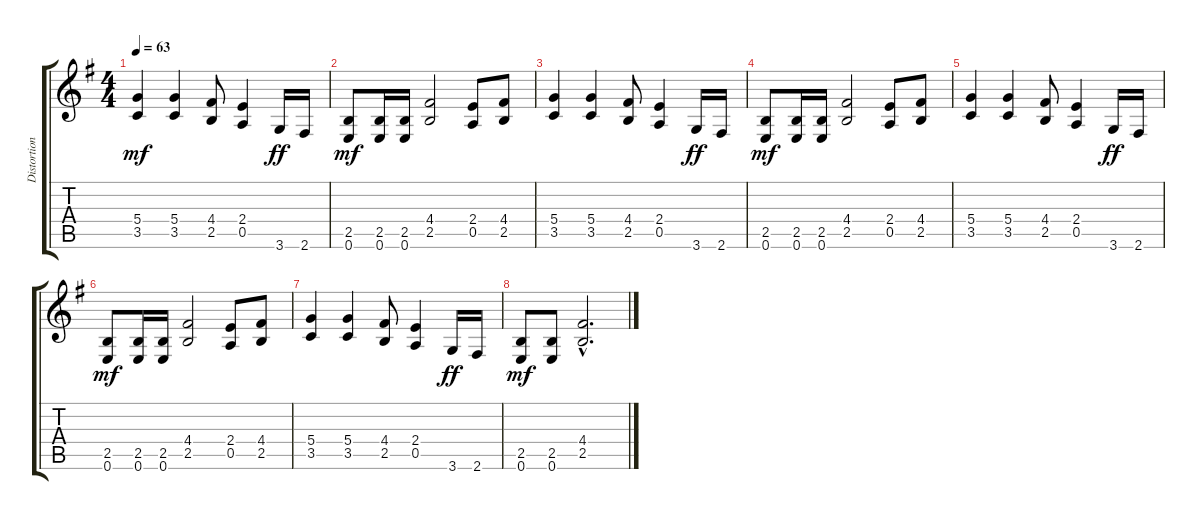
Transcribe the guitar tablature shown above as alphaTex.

\track ("Distortion" "Distortion") {instrument overdrivenguitar}
\staff {score tabs}
\tuning (E4 B3 G3 D3 A2 E2) {hide}
\ts (4 4)
\tempo 63
\clef g2
\ks g
(5.4 3.5).4{dy mf} (5.4 3.5).4 (4.4 2.5).8 (2.4 0.5).4 3.6.16{dy ff} 2.6.16 |
(2.5 0.6).8{dy mf} (2.5 0.6).16 (2.5 0.6).16 (4.4 2.5).2 (2.4 0.5).8 (4.4 2.5).8 |
(5.4 3.5).4 (5.4 3.5).4 (4.4 2.5).8 (2.4 0.5).4 3.6.16{dy ff} 2.6.16 |
(2.5 0.6).8{dy mf} (2.5 0.6).16 (2.5 0.6).16 (4.4 2.5).2 (2.4 0.5).8 (4.4 2.5).8 |
(5.4 3.5).4 (5.4 3.5).4 (4.4 2.5).8 (2.4 0.5).4 3.6.16{dy ff} 2.6.16 |
(2.5 0.6).8{dy mf} (2.5 0.6).16 (2.5 0.6).16 (4.4 2.5).2 (2.4 0.5).8 (4.4 2.5).8 |
(5.4 3.5).4 (5.4 3.5).4 (4.4 2.5).8 (2.4 0.5).4 3.6.16{dy ff} 2.6.16 |
(2.5 0.6).8{dy mf} (2.5 0.6).8 (4.4{hac} 2.5{hac}).2{d}
